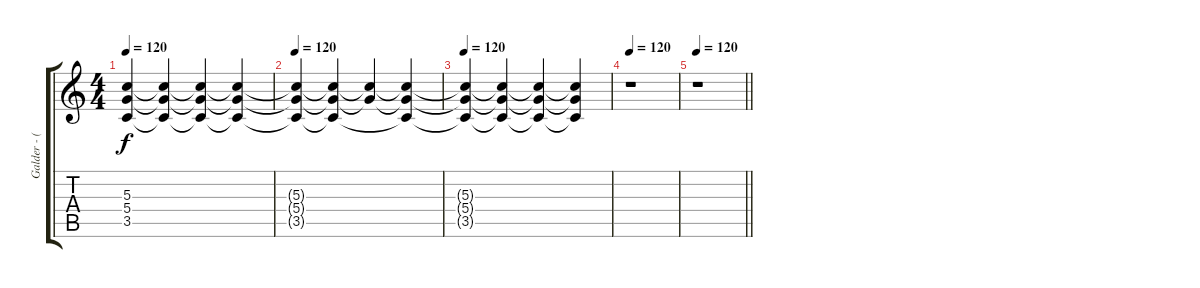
\track ("Galder - (Guitar)" "Galder - (") {instrument distortionguitar}
\staff {score tabs}
\tuning (E4 B3 G3 D3 A2 E2) {hide}
\ts (4 4)
\tempo 120
\clef g2
\ks c
(5.3{t} 5.4{t} 3.5{t}).4{dy f volume 12} (5.3{t} 5.4{t} 3.5{t}).4{volume 11} (5.3{t} 5.4{t} 3.5{t}).4{volume 10} (5.3{t} 5.4{t} 3.5{t}).4{volume 9} |
\tempo 120
(5.3{t} 5.4{t} 3.5{t}).4{volume 8} (5.3{t} 5.4{t} 3.5{t}).4{volume 7} (5.3{t} 5.4{t}).4{volume 7} (5.3{t} 5.4{t} 3.5{t}).4{volume 6} |
\tempo 120
(5.3{t} 5.4{t} 3.5{t}).4{volume 5} (5.3{t} 5.4{t} 3.5{t}).4{volume 5} (5.3{t} 5.4{t} 3.5{t}).4{volume 3} (5.3{t} 5.4{t} 3.5{t}).4{volume 2} |
\tempo 120
r.1 |
\tempo 120
\barLineRight lightlight
r.1
